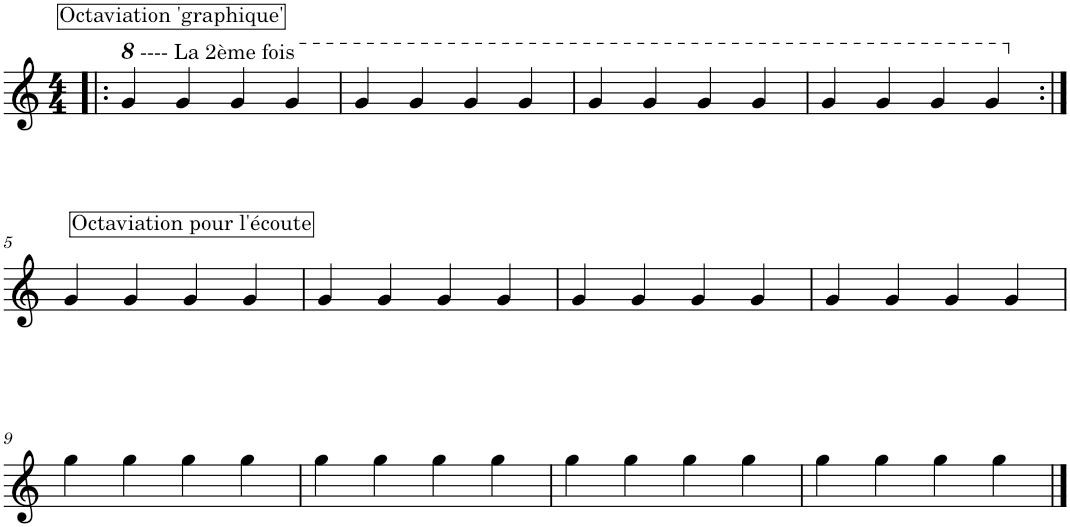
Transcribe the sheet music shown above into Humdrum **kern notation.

**kern
*part1
*staff1
*I"Saxophone Ténor
*I'Sax. T.
*clefG2
*Trd8c14
*k[]
*M4/4
*8va
=1!|:
!LO:TX:a:t=Octaviation 'graphique'
4gg/
4gg/
4gg/
4gg/
=2
4gg/
4gg/
4gg/
4gg/
=3
4gg/
4gg/
4gg/
4gg/
=4
4gg/
4gg/
4gg/
4gg/
!!LO:LB:g=z
=5:|!
*X8va
!LO:TX:a:t=Octaviation pour l'écoute
4g/
4g/
4g/
4g/
=6
4g/
4g/
4g/
4g/
=7
4g/
4g/
4g/
4g/
=8
4g/
4g/
4g/
4g/
!!LO:LB:g=z
=9
4gg\
4gg\
4gg\
4gg\
=10
4gg\
4gg\
4gg\
4gg\
=11
4gg\
4gg\
4gg\
4gg\
=12
4gg\
4gg\
4gg\
4gg\
==
*-
